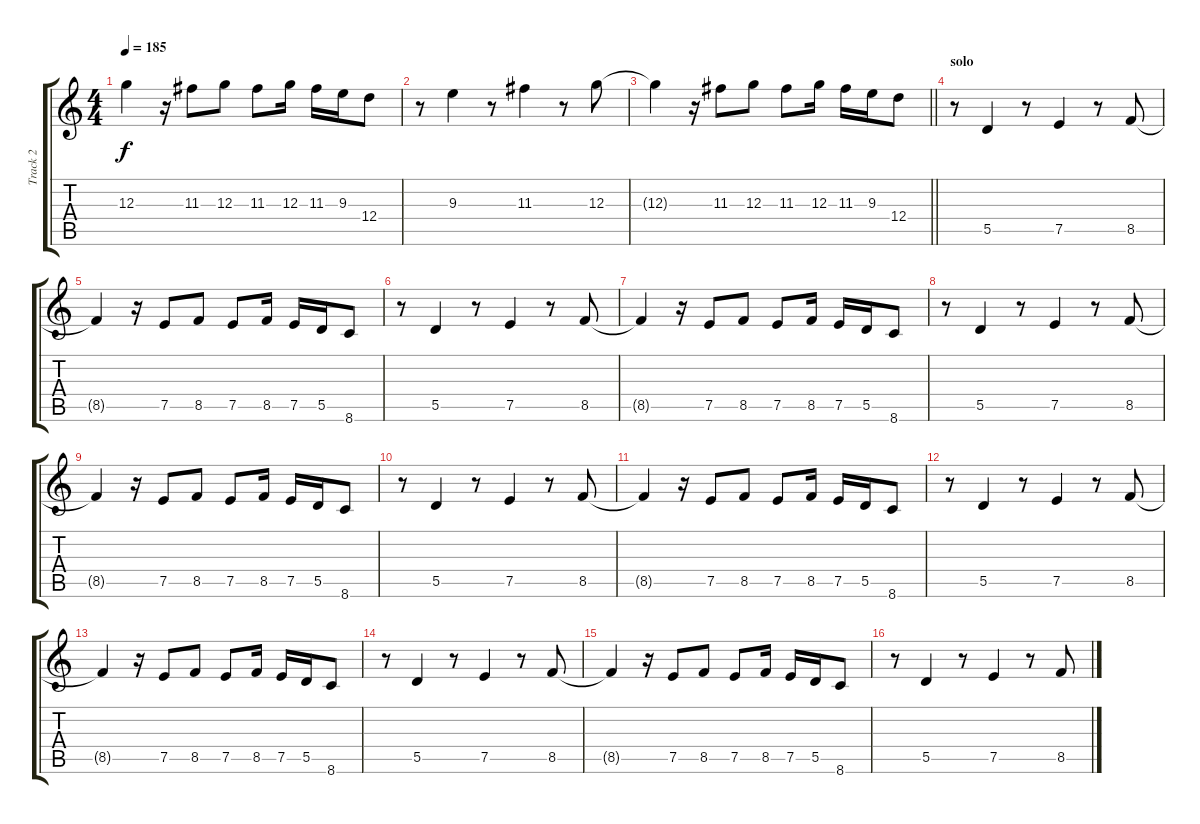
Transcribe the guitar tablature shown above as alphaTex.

\track ("Track 2" "Track 2") {instrument overdrivenguitar}
\staff {score tabs}
\tuning (E4 B3 G3 D3 A2 E2) {hide}
\ts (4 4)
\tempo 185
\clef g2
\ks c
12.3{t}.4{dy f} r.16 11.3.8 12.3.8 11.3.8 12.3.16 11.3.16 9.3.16 12.4.8 |
r.8 9.3.4 r.8 11.3.4 r.8 12.3.8 |
\barLineRight lightlight
12.3{t}.4 r.16 11.3.8 12.3.8 11.3.8 12.3.16 11.3.16 9.3.16 12.4.8 |
\section ("" "solo")
r.8 5.5.4 r.8 7.5.4 r.8 8.5.8 |
8.5{t}.4 r.16 7.5.8 8.5.8 7.5.8 8.5.16 7.5.16 5.5.16 8.6.8 |
r.8 5.5.4 r.8 7.5.4 r.8 8.5.8 |
8.5{t}.4 r.16 7.5.8 8.5.8 7.5.8 8.5.16 7.5.16 5.5.16 8.6.8 |
r.8 5.5.4 r.8 7.5.4 r.8 8.5.8 |
8.5{t}.4 r.16 7.5.8 8.5.8 7.5.8 8.5.16 7.5.16 5.5.16 8.6.8 |
r.8 5.5.4 r.8 7.5.4 r.8 8.5.8 |
8.5{t}.4 r.16 7.5.8 8.5.8 7.5.8 8.5.16 7.5.16 5.5.16 8.6.8 |
r.8 5.5.4 r.8 7.5.4 r.8 8.5.8 |
8.5{t}.4 r.16 7.5.8 8.5.8 7.5.8 8.5.16 7.5.16 5.5.16 8.6.8 |
r.8 5.5.4 r.8 7.5.4 r.8 8.5.8 |
8.5{t}.4 r.16 7.5.8 8.5.8 7.5.8 8.5.16 7.5.16 5.5.16 8.6.8 |
r.8 5.5.4 r.8 7.5.4 r.8 8.5.8
